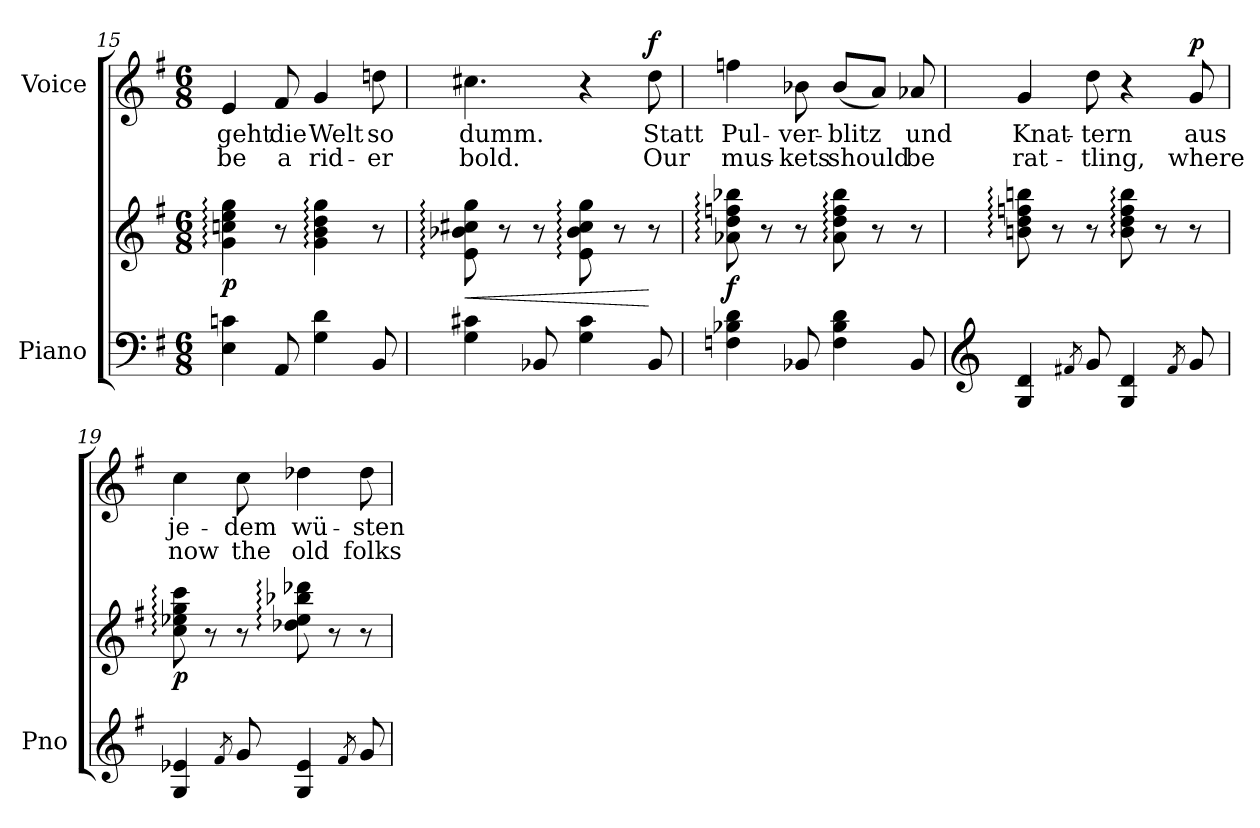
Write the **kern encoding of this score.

**kern	**kern	**dynam	**kern	**text	**text	**dynam
*part2	*part2	*part2	*part1	*part1	*part1	*part1
*staff3	*staff2	*staff2/3	*staff1	*staff1	*staff1	*staff1
*I"Piano	*	*	*I"Voice	*	*	*
*I'Pno	*	*	*	*	*	*
*clefF4	*clefG2	*	*clefG2	*	*	*
*k[f#]	*k[f#]	*	*k[f#]	*	*	*
*M6/8	*M6/8	*	*M6/8	*	*	*
=15	=15	=15	=15	=15	=15	=15
!	!	!LO:DY:b	!	!LO:LY:b	!LO:LY:b	!
4E\ 4cn\	4g\: 4ccn\: 4ee\: 4gg\:	p	4e/	geht	be	.
!	!	!	!	!LO:LY:b	!LO:LY:b	!
8AA/	8r	.	8f#/	die	a	.
!	!	!	!	!LO:LY:b	!LO:LY:b	!
4G\ 4d\	4g\: 4b\: 4dd\: 4gg\:	.	4g/	Welt	rid-	.
!	!	!	!	!LO:LY:b	!LO:LY:b	!
8BB/	8r	.	8ddn\	so	-er	.
=16	=16	=16	=16	=16	=16	=16
!	!	!LO:HP:b	!	!LO:LY:b	!LO:LY:b	!
4G\ 4c#X\	8e\: 8b-X\: 8cc#X\: 8gg\:	<	4.cc#X\	dumm.	bold.	.
.	8r	.	.	.	.	.
8BB-X/	8r	.	.	.	.	.
4G\ 4c#\	8e\: 8b-\: 8cc#\: 8gg\:	.	4r	.	.	.
.	8r	.	.	.	.	.
!	!	!	!	!LO:LY:b	!LO:LY:b	!LO:DY:a
8BB-/	8r	[	8dd\	Statt	Our	f
=17	=17	=17	=17	=17	=17	=17
!	!	!LO:DY:b	!	!LO:LY:b	!LO:LY:b	!
4Fn\ 4B-X\ 4d\	8a-X\: 8dd\: 8ffn\: 8bb-X\:	f	4ffn\	Pul-	mus-	.
.	8r	.	.	.	.	.
!	!	!	!	!LO:LY:b	!LO:LY:b	!
8BB-X/	8r	.	8b-X\	-ver-	-kets	.
!	!	!	!	!LO:LY:b	!LO:LY:b	!
4F\ 4B-\ 4d\	8a-\: 8dd\: 8ff\: 8bb-\:	.	(<8b-/L	-blitz	should	.
.	8r	.	8a/J)	.	.	.
!	!	!	!	!LO:LY:b	!LO:LY:b	!
8BB-/	8r	.	8a-X/	und	be	.
!!LO:LB:g=z
=18	=18	=18	=18	=18	=18	=18
*clefG2	*	*	*	*	*	*
!	!	!	!	!LO:LY:b	!LO:LY:b	!
4G/ 4d/	8bn\: 8dd\: 8ffn\: 8bbn\:	.	4g/	Knat-	rat-	.
.	8r	.	.	.	.	.
8qf#X/	.	.	.	.	.	.
!	!	!	!	!LO:LY:b	!LO:LY:b	!
8g/	8r	.	8dd\	-tern	-tling,	.
4G/ 4d/	8b\: 8dd\: 8ff\: 8bb\:	.	4r	.	.	.
.	8r	.	.	.	.	.
8qf#/	.	.	.	.	.	.
!	!	!	!	!LO:LY:b	!LO:LY:b	!LO:DY:a
8g/	8r	.	8g/	aus	where	p
=19	=19	=19	=19	=19	=19	=19
!	!	!LO:DY:b	!	!LO:LY:b	!LO:LY:b	!
4G/ 4e-X/	8cc\: 8ee-X\: 8gg\: 8ccc\:	p	4cc\	je-	now	.
.	8r	.	.	.	.	.
8qf#/	.	.	.	.	.	.
!	!	!	!	!LO:LY:b	!LO:LY:b	!
8g/	8r	.	8cc\	-dem	the	.
!	!	!	!	!LO:LY:b	!LO:LY:b	!
4G/ 4e-/	8dd-X\: 8ee-\: 8bb-X\: 8ddd-X\:	.	4dd-X\	wü-	old	.
.	8r	.	.	.	.	.
8qf#/	.	.	.	.	.	.
!	!	!	!	!LO:LY:b	!LO:LY:b	!
8g/	8r	.	8dd-\	-sten	folks	.
=	=	=	=	=	=	=
*-	*-	*-	*-	*-	*-	*-
